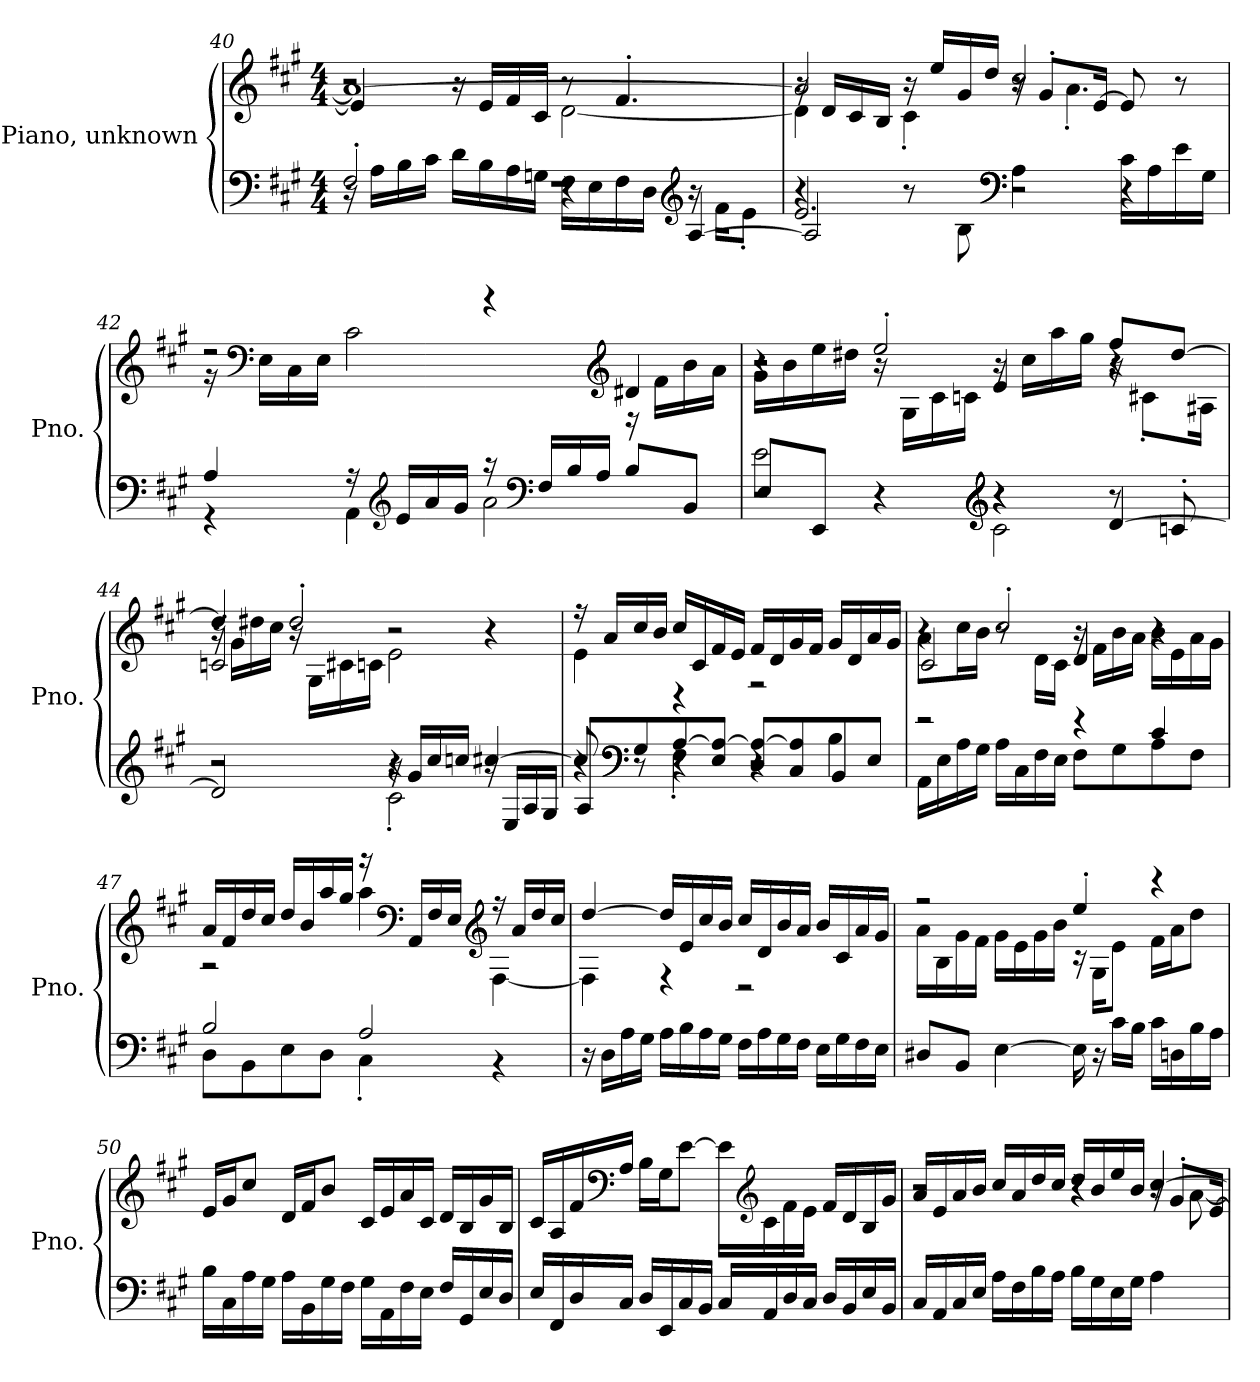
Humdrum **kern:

**kern	**kern
*part1	*part1
*staff2	*staff1
*I"Piano, unknown	*
*I'Pno.	*
*clefF4	*clefG2
*k[f#c#g#]	*k[f#c#g#]
*M4/4	*M4/4
=40	=40
*^	*^
*	*^	*	*^
1r	16r	2F#'/	1a_	2r	4e/]
.	16A\LL	.	.	.	.
.	16B\	.	.	.	.
.	16c#\JJ	.	.	.	.
.	16d\LL	.	.	.	16r
.	16B\	.	.	.	16e/LL
.	16A\	.	.	.	16f#/
.	16Gn\JJ	.	.	.	16c#/JJ
.	16F#\LL	4r	.	[2d\	8r
.	16E\	.	.	.	.
.	16F#\	.	.	.	4.f#'/
.	16D\JJ	.	.	.	.
*clefG2	*	*	*	*	*
.	16r	[4A/	.	.	.
.	16f#\KL	.	.	.	.
.	8e'\J	.	.	.	.
!!LO:LB:g=z	!!	!!
=41	=41	=41	=41	=41	=41
2.e/	4r	2A/]	2a/]	4d\]	16r
.	.	.	.	.	16d/LL
.	.	.	.	.	16c#/
.	.	.	.	.	16B/JJ
.	8r	.	.	4c#'\	16r
.	.	.	.	.	16ee/LL
.	8B\	.	.	.	16g#/
.	.	.	.	.	16dd/JJ
*clefF4	*	*	*	*	*
.	4A\	2r	2cc#/	8r	16r
.	.	.	.	.	8g#'/L
.	.	.	.	4.a'\	.
.	.	.	.	.	[16e/Jk
4r	16c#\LL	.	.	.	8e/]
.	16A\	.	.	.	.
.	16e\	.	.	.	8r
.	16G#\JJ	.	.	.	.
*	*v	*v	*	*	*
*	*	*	*v	*v
=42	=42	=42	=42
4A/	4r	2r	16r
*	*	*clefF4	*
.	.	.	16E\LL
.	.	.	16C#\
.	.	.	16E\JJ
16r	4AA\	.	2c#\
*clefG2	*	*	*
16e/LL	.	.	.
16a/	.	.	.
16g#/JJ	.	.	.
16r	2a\	4r	.
*clefF4	*	*	*
16F#/LL	.	.	.
16B/	.	.	.
16A/JJ	.	.	.
*	*	*clefG2	*
8B/L	.	4d#X/	16r
.	.	.	16f#\LL
8BB/J	.	.	16b\
.	.	.	16a\JJ
!!LO:LB:g=z
=43	=43	=43	=43
*	*^	*	*^
2r	2e\	8E/L	4r	16g#\LL	2r
.	.	.	.	16b\	.
.	.	8EE/J	.	16ee\	.
.	.	.	.	16dd#X\JJ	.
.	.	4r	2ee'/	16r	.
.	.	.	.	16G#\LL	.
.	.	.	.	16c#\	.
.	.	.	.	16cn\JJ	.
*clefG2	*	*	*	*	*
4r	2c#\	4r	.	16r	4e/
.	.	.	.	16cc#\LL	.
.	.	.	.	16aa\	.
.	.	.	.	16gg#\JJ	.
[4d/	.	8r	8ff#/L	16r	4r
.	.	.	.	8c#X'\L	.
.	.	8cn'/	[8dd#/J	.	.
.	.	.	.	16A#X\Jk	.
=44	=44	=44	=44	=44	=44
2d/]	2r	2r	4dd#/]	16r	2cn'/
.	.	.	.	16g#\LL	.
.	.	.	.	16dd#X\	.
.	.	.	.	16cc#\JJ	.
.	.	.	2dd#'/	16r	.
.	.	.	.	16G#\LL	.
.	.	.	.	16c#X\	.
.	.	.	.	16cn\JJ	.
4r	2c#'\	16r	.	2e\	2r
.	.	16g#/LL	.	.	.
.	.	16cc#/	.	.	.
.	.	16ccn/JJ	.	.	.
[4cc#X/	.	16r	4r	.	.
.	.	16E/LL	.	.	.
.	.	16A/	.	.	.
.	.	16G#/JJ	.	.	.
*	*	*	*	*v	*v
!!LO:LB:g=z
=45	=45	=45	=45	=45
8cc#/]	4r	8A/L	16r	4e\
.	.	.	16a/LL	.
*clefF4	*	*	*	*
8r	.	8G#/	16cc#/	.
.	.	.	16b/JJ	.
4r	4F#'\	[8A/	16cc#/LL	4r
.	.	.	16c#/	.
.	.	8E/ 8A/_J	16f#/	.
.	.	.	16e/JJ	.
2r	4r	8D/ 8A/_L	16f#/LL	2r
.	.	.	16d/	.
.	.	8C#/ 8A/]	16g#/	.
.	.	.	16f#/JJ	.
.	4B\	8BB/	16g#/LL	.
.	.	.	16d/	.
.	.	8E/J	16a/	.
.	.	.	16g#/JJ	.
*	*v	*v	*	*
=46	=46	=46	=46
*	*	*	*^
2r	16AA\LL	4r	8a\L	2c#/
.	16E\	.	.	.
.	16A\	.	16cc#\L	.
.	16G#\JJ	.	16b\JJ	.
.	16A\LL	2cc#'/	8r	.
.	16C#\	.	.	.
.	16F#\	.	16d\LL	.
.	16E\JJ	.	16c#\JJ	.
4r	8F#\L	.	16r	4d/
.	.	.	16f#\LL	.
.	8G#\	.	16b\	.
.	.	.	16a\JJ	.
4c#/	8A\	4r	16b\LL	4r
.	.	.	16e\	.
.	8F#\J	.	16a\	.
.	.	.	16g#\JJ	.
*	*	*	*v	*v
!!LO:LB:g=z
=47	=47	=47	=47
2B/	8D\L	16a/LL	2r
.	.	16f#/	.
.	8BB\	16dd/	.
.	.	16cc#/JJ	.
.	8E\	16dd/LL	.
.	.	16b/	.
.	8D\J	16aa/	.
.	.	16gg#/JJ	.
2A/	4C#'\	16r	4aa\
*	*	*clefF4	*
.	.	16AA/LL	.
.	.	16F#/	.
.	.	16E/JJ	.
*	*	*clefG2	*
.	4r	16r	[4F#\
.	.	16a/LL	.
.	.	16dd/	.
.	.	16cc#/JJ	.
*v	*v	*	*
=48	=48	=48
16r	[4dd/	4F#\]
16D\LL	.	.
16A\	.	.
16G#\JJ	.	.
16A\LL	16dd/LL]	4r
16B\	16e/	.
16A\	16cc#/	.
16G#\JJ	16b/JJ	.
16F#\LL	16cc#/LL	2r
16A\	16d/	.
16G#\	16b/	.
16F#\JJ	16a/JJ	.
16E\LL	16b/LL	.
16G#\	16c#/	.
16F#\	16a/	.
16E\JJ	16g#/JJ	.
!!LO:PB:g=z	!!
=49	=49	=49
8D#X/L	2r	16a\LL
.	.	16B\
8BB/J	.	16g#\
.	.	16f#\JJ
[4E\	.	16g#\LL
.	.	16e\
.	.	16g#\
.	.	16b\JJ
16E\]	4ee'/	16r
16r	.	16G#\KL
16c#\LL	.	8e\J
16B\JJ	.	.
16c#\LL	4r	16f#\LL
16Dn\	.	16a\J
16B\	.	8dd\J
16A\JJ	.	.
*	*v	*v
=50	=50
16B\LL	16e/LL
16C#\	16g#/J
16A\	8cc#/J
16G#\JJ	.
16A\LL	16d/LL
16BB\	16f#/J
16G#\	8b/J
16F#\JJ	.
16G#\LL	16c#/LL
16AA\	16e/
16F#\	16a/
16E\JJ	16c#/JJ
16F#/LL	16d/LL
16GG#/	16B/
16E/	16g#/
16D/JJ	16B/JJ
!!LO:LB:g=z
=51	=51
16E/LL	16c#/LL
16FF#/	16A/
16D/	16f#/
*	*clefF4
16C#/JJ	16A/JJ
16D/LL	16B\LL
16EE/	16G#\J
16C#/	[8e\J
16BB/JJ	.
16C#/LL	16e\LL]
*	*clefG2
16AA/	16c#\
16D/	16f#\
16C#/JJ	16e\JJ
16D/LL	16f#/LL
16BB/	16d/
16E/	16B/
16BB/JJ	16g#/JJ
=52	=52
*	*^
*	*	*^
16C#/LL	2r	2r	16a/LL
16AA/	.	.	16e/
16C#/	.	.	16a/
16E/JJ	.	.	16b/JJ
16A\LL	.	.	16cc#/LL
16F#\	.	.	16a/
16B\	.	.	16dd/
16A\JJ	.	.	16cc#/JJ
16B\LL	4r	4r	16dd/LL
16G#\	.	.	16b/
16E\	.	.	16ee/
16G#\JJ	.	.	16b/JJ
4A\	[4cc#/	8r	16r
.	.	.	8g#'/L
.	.	[8a\	.
.	.	.	[16e/Jk
*	*v	*v	*v
=	=
*-	*-
